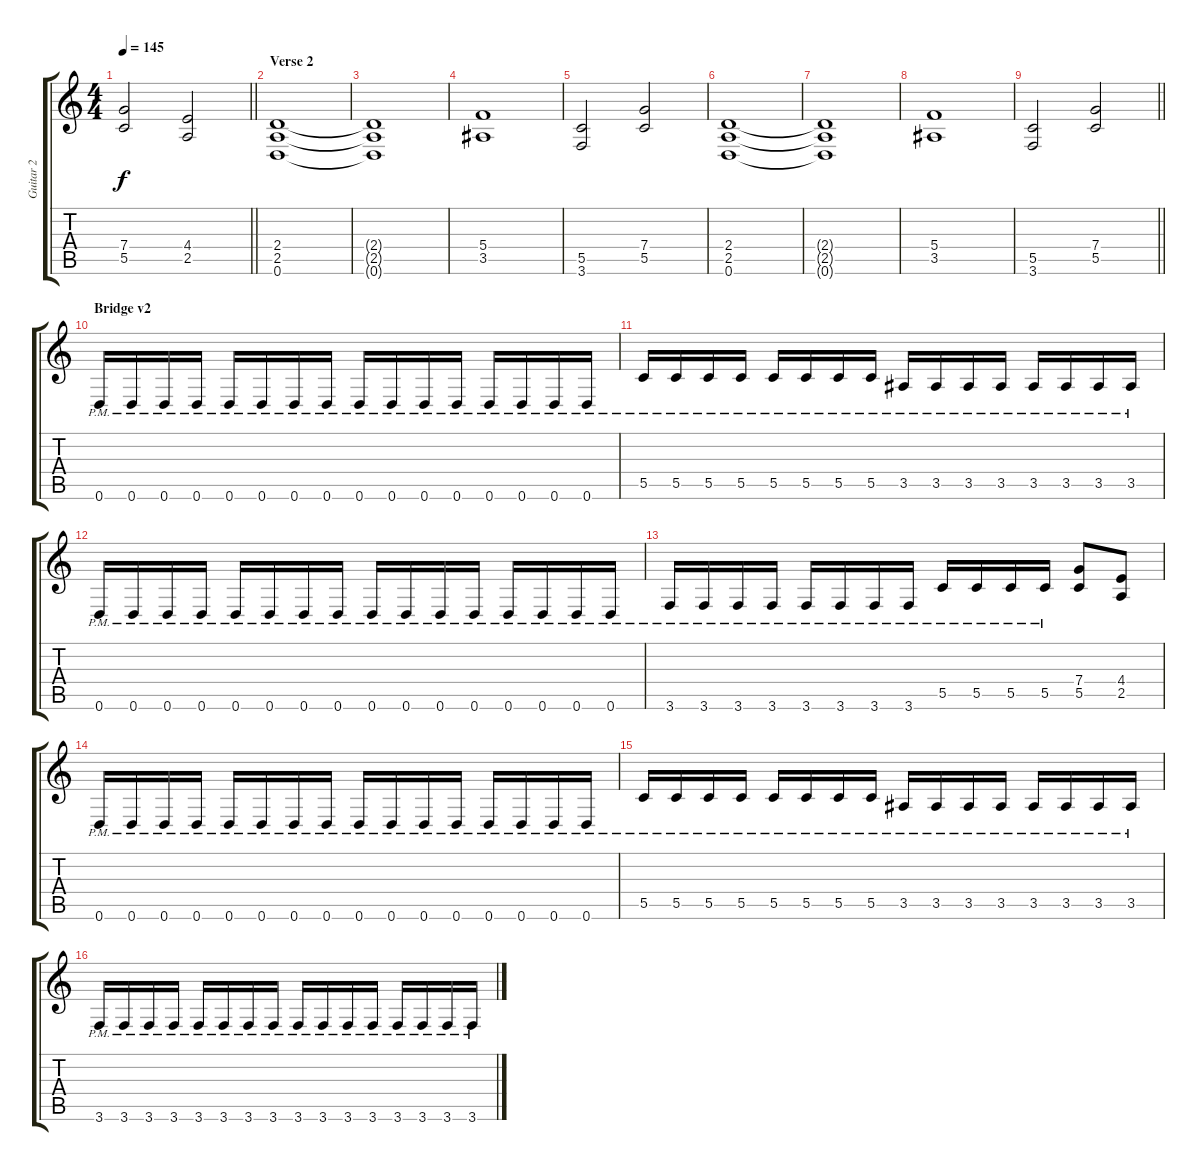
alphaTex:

\track ("Guitar 2" "Guitar 2") {instrument distortionguitar}
\staff {score tabs}
\tuning (D4 A3 F3 C3 G2 D2) {hide}
\ts (4 4)
\tempo 145
\clef g2
\barLineRight lightlight
\ks c
(7.4 5.5).2{dy f} (4.4 2.5).2 |
\section ("" "Verse 2")
(2.4 2.5 0.6).1 |
(2.4{t} 2.5{t} 0.6{t}).1 |
(5.4 3.5).1 |
(5.5 3.6).2 (7.4 5.5).2 |
(2.4 2.5 0.6).1 |
(2.4{t} 2.5{t} 0.6{t}).1 |
(5.4 3.5).1 |
\barLineRight lightlight
(5.5 3.6).2 (7.4 5.5).2 |
\section ("" "Bridge v2")
0.6{pm}.16 0.6{pm}.16 0.6{pm}.16 0.6{pm}.16 0.6{pm}.16 0.6{pm}.16 0.6{pm}.16 0.6{pm}.16 0.6{pm}.16 0.6{pm}.16 0.6{pm}.16 0.6{pm}.16 0.6{pm}.16 0.6{pm}.16 0.6{pm}.16 0.6{pm}.16 |
5.5{pm}.16 5.5{pm}.16 5.5{pm}.16 5.5{pm}.16 5.5{pm}.16 5.5{pm}.16 5.5{pm}.16 5.5{pm}.16 3.5{pm}.16 3.5{pm}.16 3.5{pm}.16 3.5{pm}.16 3.5{pm}.16 3.5{pm}.16 3.5{pm}.16 3.5{pm}.16 |
0.6{pm}.16 0.6{pm}.16 0.6{pm}.16 0.6{pm}.16 0.6{pm}.16 0.6{pm}.16 0.6{pm}.16 0.6{pm}.16 0.6{pm}.16 0.6{pm}.16 0.6{pm}.16 0.6{pm}.16 0.6{pm}.16 0.6{pm}.16 0.6{pm}.16 0.6{pm}.16 |
3.6{pm}.16 3.6{pm}.16 3.6{pm}.16 3.6{pm}.16 3.6{pm}.16 3.6{pm}.16 3.6{pm}.16 3.6{pm}.16 5.5{pm}.16 5.5{pm}.16 5.5{pm}.16 5.5{pm}.16 (7.4 5.5).8 (4.4 2.5).8 |
0.6{pm}.16 0.6{pm}.16 0.6{pm}.16 0.6{pm}.16 0.6{pm}.16 0.6{pm}.16 0.6{pm}.16 0.6{pm}.16 0.6{pm}.16 0.6{pm}.16 0.6{pm}.16 0.6{pm}.16 0.6{pm}.16 0.6{pm}.16 0.6{pm}.16 0.6{pm}.16 |
5.5{pm}.16 5.5{pm}.16 5.5{pm}.16 5.5{pm}.16 5.5{pm}.16 5.5{pm}.16 5.5{pm}.16 5.5{pm}.16 3.5{pm}.16 3.5{pm}.16 3.5{pm}.16 3.5{pm}.16 3.5{pm}.16 3.5{pm}.16 3.5{pm}.16 3.5{pm}.16 |
3.6{pm}.16 3.6{pm}.16 3.6{pm}.16 3.6{pm}.16 3.6{pm}.16 3.6{pm}.16 3.6{pm}.16 3.6{pm}.16 3.6{pm}.16 3.6{pm}.16 3.6{pm}.16 3.6{pm}.16 3.6{pm}.16 3.6{pm}.16 3.6{pm}.16 3.6{pm}.16
